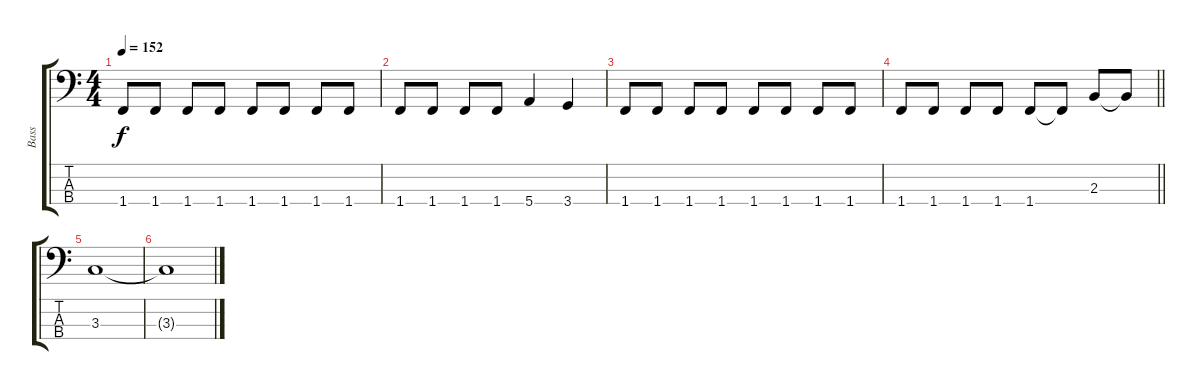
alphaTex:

\track ("Bass" "Bass") {instrument electricbassfinger}
\staff {score tabs}
\tuning (G2 D2 A1 E1) {hide}
\ts (4 4)
\tempo 152
\clef f4
\ks c
1.4.8{dy f} 1.4.8 1.4.8 1.4.8 1.4.8 1.4.8 1.4.8 1.4.8 |
1.4.8 1.4.8 1.4.8 1.4.8 5.4.4 3.4.4 |
1.4.8 1.4.8 1.4.8 1.4.8 1.4.8 1.4.8 1.4.8 1.4.8 |
\barLineRight lightlight
1.4.8 1.4.8 1.4.8 1.4.8 1.4.8 1.4{t}.8 2.3.8 2.3{t}.8 |
3.3.1 |
3.3{t}.1
